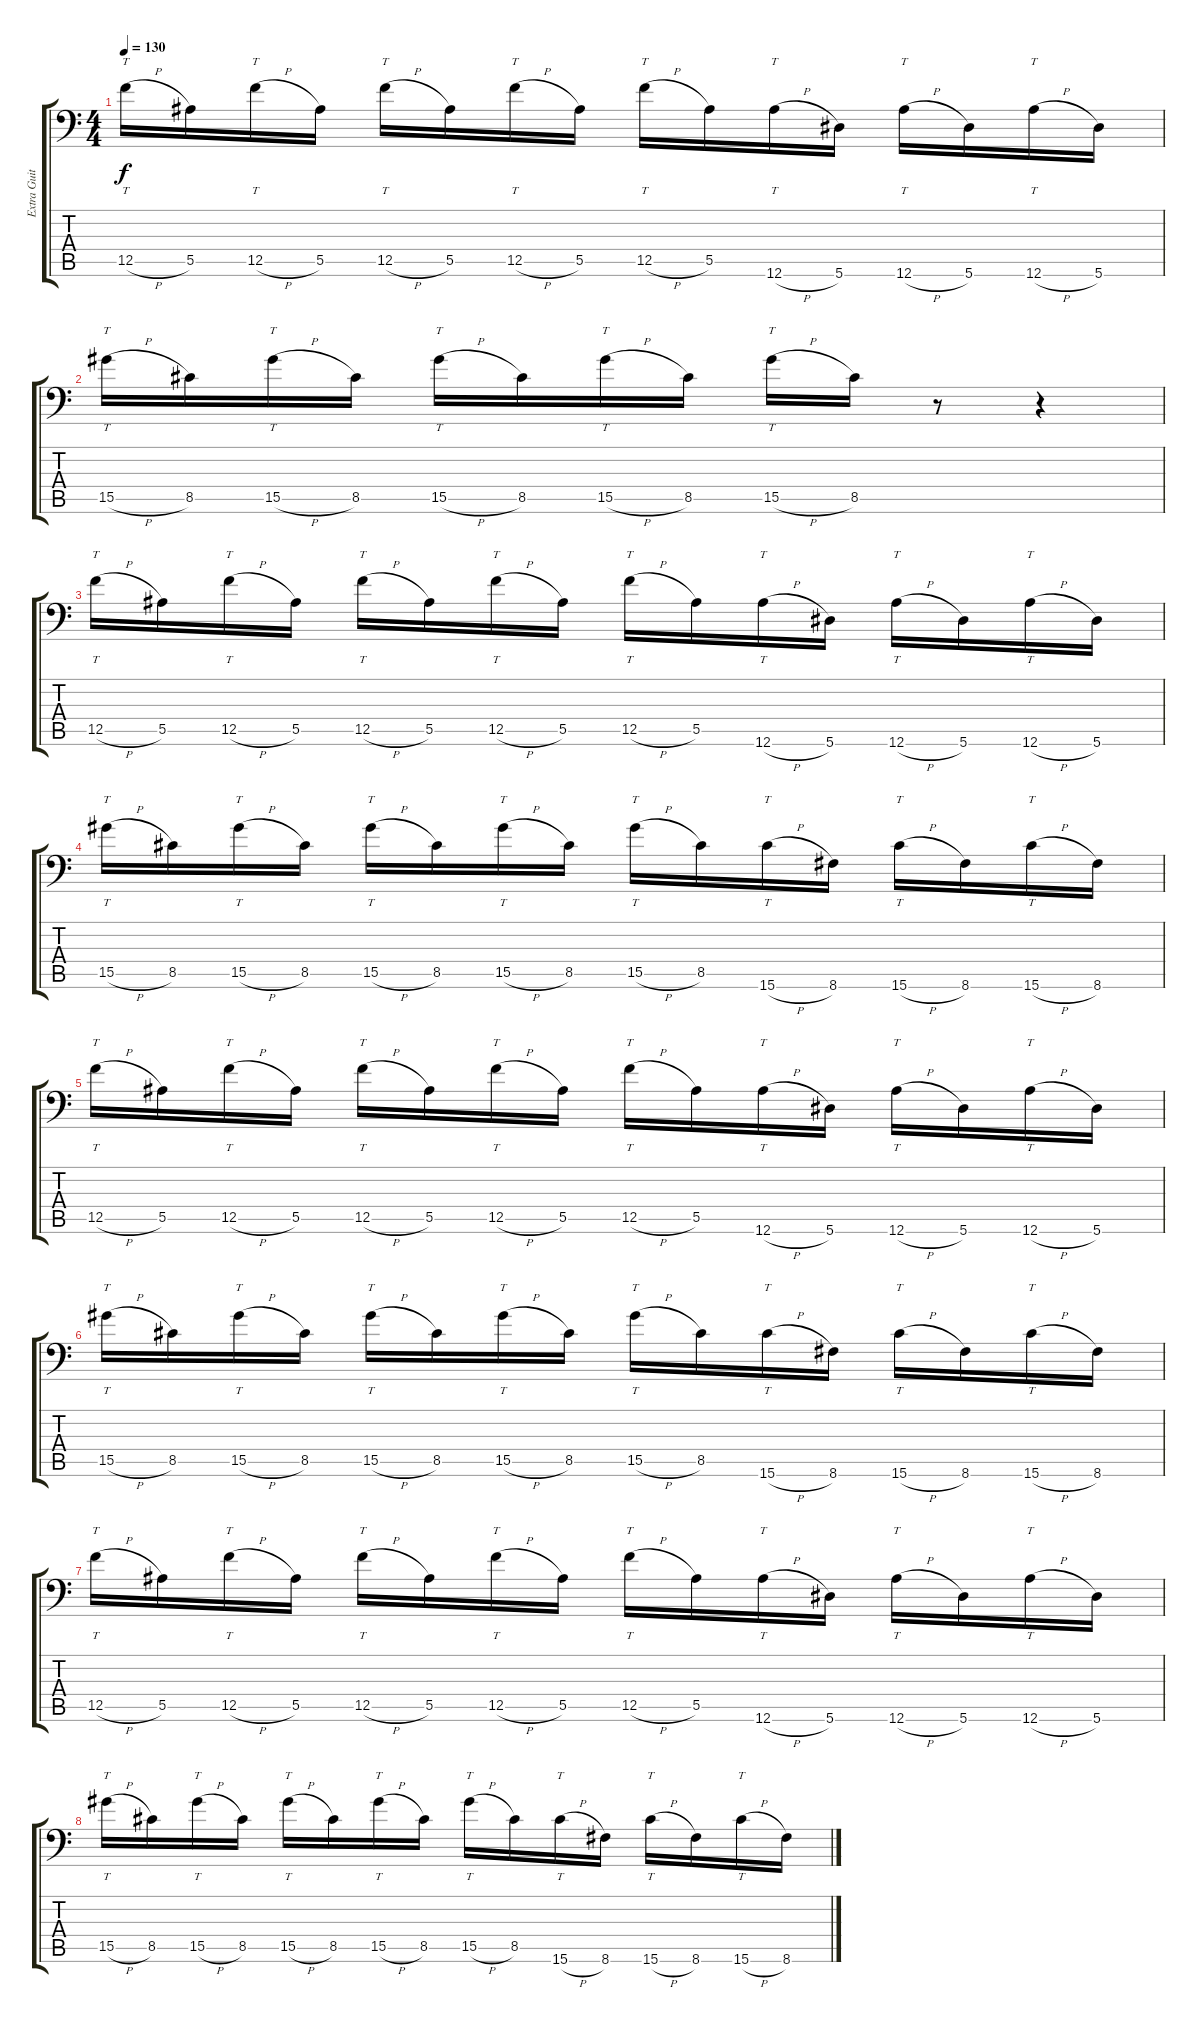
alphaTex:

\track ("Extra Guitar" "Extra Guit") {instrument distortionguitar}
\staff {score tabs}
\tuning (C4 G3 Eb3 Bb2 F2 Bb1) {hide}
\ts (4 4)
\tempo 130
\clef f4
\ks c
12.5{h}.16{tt dy f} 5.5.16 12.5{h}.16{tt} 5.5.16 12.5{h}.16{tt} 5.5.16 12.5{h}.16{tt} 5.5.16 12.5{h}.16{tt} 5.5.16 12.6{h}.16{tt} 5.6.16 12.6{h}.16{tt} 5.6.16 12.6{h}.16{tt} 5.6.16 |
15.5{h}.16{tt} 8.5.16 15.5{h}.16{tt} 8.5.16 15.5{h}.16{tt} 8.5.16 15.5{h}.16{tt} 8.5.16 15.5{h}.16{tt} 8.5.16 r.8 r.4 |
12.5{h}.16{tt} 5.5.16 12.5{h}.16{tt} 5.5.16 12.5{h}.16{tt} 5.5.16 12.5{h}.16{tt} 5.5.16 12.5{h}.16{tt} 5.5.16 12.6{h}.16{tt} 5.6.16 12.6{h}.16{tt} 5.6.16 12.6{h}.16{tt} 5.6.16 |
15.5{h}.16{tt} 8.5.16 15.5{h}.16{tt} 8.5.16 15.5{h}.16{tt} 8.5.16 15.5{h}.16{tt} 8.5.16 15.5{h}.16{tt} 8.5.16 15.6{h}.16{tt} 8.6.16 15.6{h}.16{tt} 8.6.16 15.6{h}.16{tt} 8.6.16 |
12.5{h}.16{tt} 5.5.16 12.5{h}.16{tt} 5.5.16 12.5{h}.16{tt} 5.5.16 12.5{h}.16{tt} 5.5.16 12.5{h}.16{tt} 5.5.16 12.6{h}.16{tt} 5.6.16 12.6{h}.16{tt} 5.6.16 12.6{h}.16{tt} 5.6.16 |
15.5{h}.16{tt} 8.5.16 15.5{h}.16{tt} 8.5.16 15.5{h}.16{tt} 8.5.16 15.5{h}.16{tt} 8.5.16 15.5{h}.16{tt} 8.5.16 15.6{h}.16{tt} 8.6.16 15.6{h}.16{tt} 8.6.16 15.6{h}.16{tt} 8.6.16 |
12.5{h}.16{tt} 5.5.16 12.5{h}.16{tt} 5.5.16 12.5{h}.16{tt} 5.5.16 12.5{h}.16{tt} 5.5.16 12.5{h}.16{tt} 5.5.16 12.6{h}.16{tt} 5.6.16 12.6{h}.16{tt} 5.6.16 12.6{h}.16{tt} 5.6.16 |
15.5{h}.16{tt} 8.5.16 15.5{h}.16{tt} 8.5.16 15.5{h}.16{tt} 8.5.16 15.5{h}.16{tt} 8.5.16 15.5{h}.16{tt} 8.5.16 15.6{h}.16{tt} 8.6.16 15.6{h}.16{tt} 8.6.16 15.6{h}.16{tt} 8.6.16
